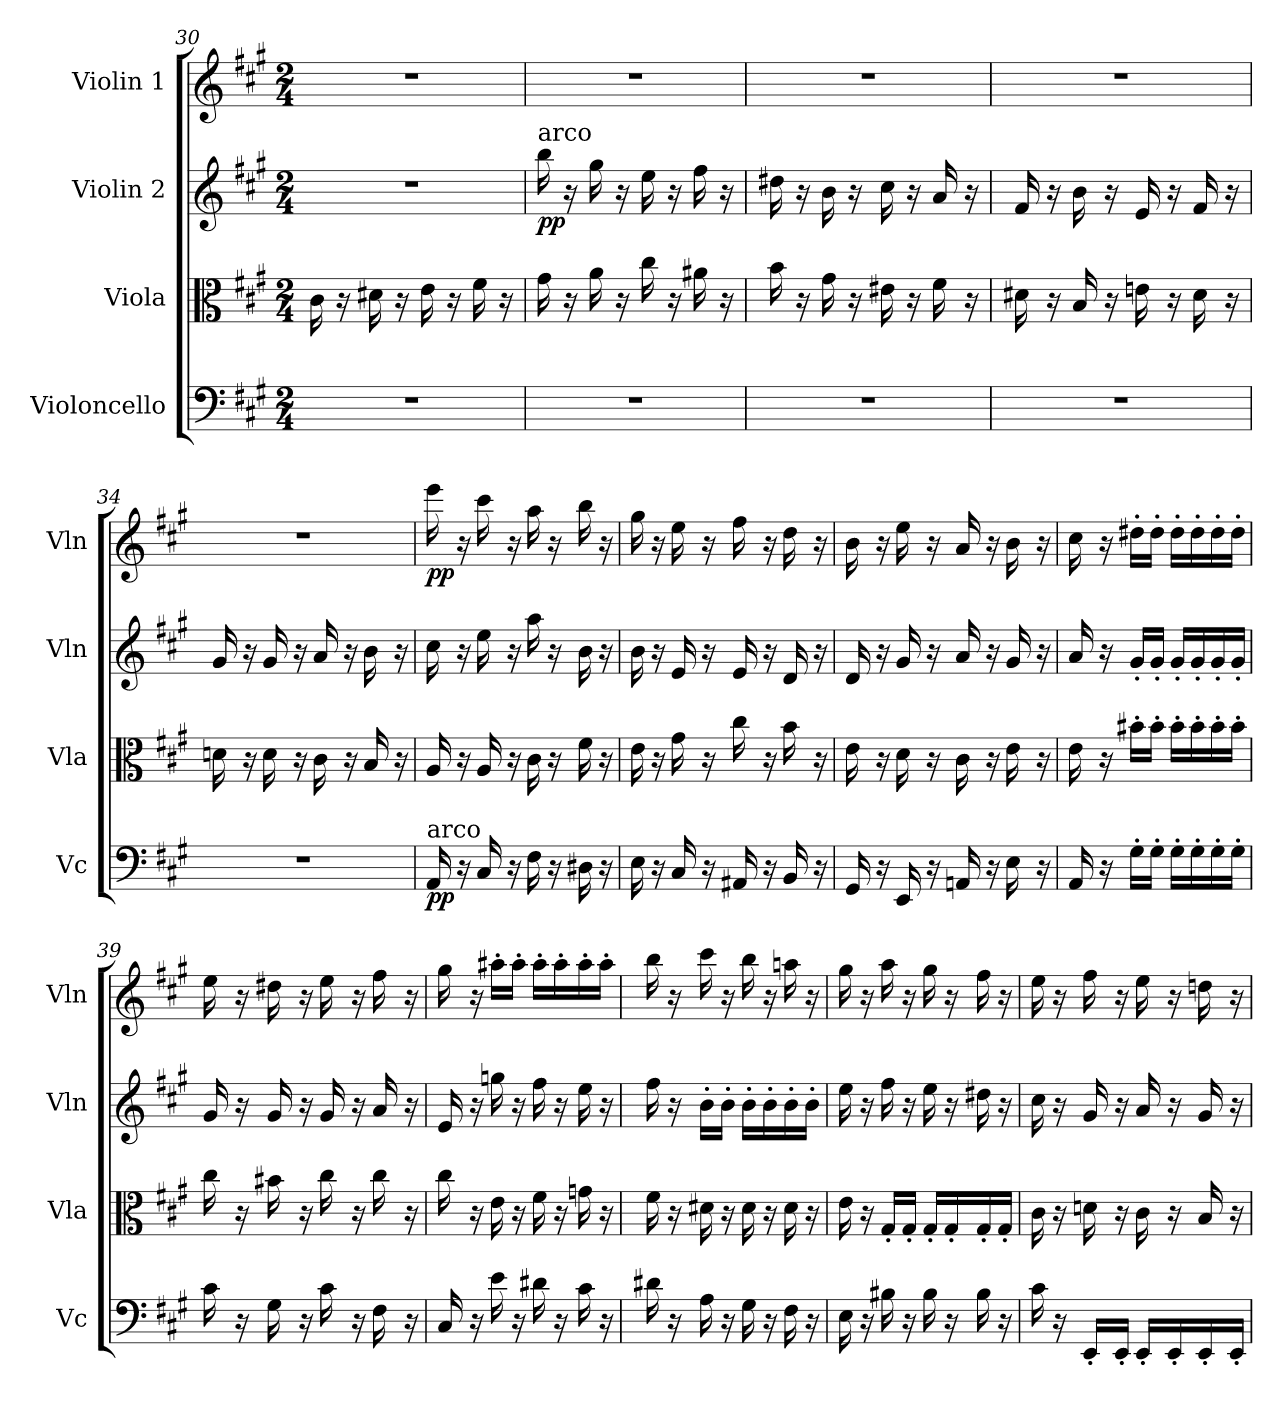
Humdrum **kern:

**kern	**dynam	**kern	**kern	**dynam	**kern	**dynam
*part4	*part4	*part3	*part2	*part2	*part1	*part1
*staff4	*staff4	*staff3	*staff2	*staff2	*staff1	*staff1
*I"Violoncello	*	*I"Viola	*I"Violin 2	*	*I"Violin 1	*
*I'Vc	*	*I'Vla	*I'Vln	*	*I'Vln	*
*clefF4	*	*clefC3	*clefG2	*	*clefG2	*
*k[f#c#g#]	*	*k[f#c#g#]	*k[f#c#g#]	*	*k[f#c#g#]	*
*M2/4	*	*M2/4	*M2/4	*	*M2/4	*
=30	=30	=30	=30	=30	=30	=30
2r	.	16c#\	2r	.	2r	.
.	.	16r	.	.	.	.
.	.	16d#X\	.	.	.	.
.	.	16r	.	.	.	.
.	.	16e\	.	.	.	.
.	.	16r	.	.	.	.
.	.	16f#\	.	.	.	.
.	.	16r	.	.	.	.
!!LO:PB:g=z
=31	=31	=31	=31	=31	=31	=31
!	!	!	!LO:TX:a:t=arco	!	!	!
!	!	!	!	!LO:DY:b	!	!
2r	.	16g#\	16bb\	pp	2r	.
.	.	16r	16r	.	.	.
.	.	16a\	16gg#\	.	.	.
.	.	16r	16r	.	.	.
.	.	16cc#\	16ee\	.	.	.
.	.	16r	16r	.	.	.
.	.	16a#X\	16ff#\	.	.	.
.	.	16r	16r	.	.	.
=32	=32	=32	=32	=32	=32	=32
2r	.	16b\	16dd#X\	.	2r	.
.	.	16r	16r	.	.	.
.	.	16g#\	16b\	.	.	.
.	.	16r	16r	.	.	.
.	.	16e#X\	16cc#\	.	.	.
.	.	16r	16r	.	.	.
.	.	16f#\	16a/	.	.	.
.	.	16r	16r	.	.	.
=33	=33	=33	=33	=33	=33	=33
2r	.	16d#X\	16f#/	.	2r	.
.	.	16r	16r	.	.	.
.	.	16B/	16b\	.	.	.
.	.	16r	16r	.	.	.
.	.	16en\	16e/	.	.	.
.	.	16r	16r	.	.	.
.	.	16d#\	16f#/	.	.	.
.	.	16r	16r	.	.	.
=34	=34	=34	=34	=34	=34	=34
2r	.	16dn\	16g#/	.	2r	.
.	.	16r	16r	.	.	.
.	.	16d\	16g#/	.	.	.
.	.	16r	16r	.	.	.
.	.	16c#\	16a/	.	.	.
.	.	16r	16r	.	.	.
.	.	16B/	16b\	.	.	.
.	.	16r	16r	.	.	.
=35	=35	=35	=35	=35	=35	=35
!LO:TX:a:t=arco	!	!	!	!	!	!
!	!LO:DY:b	!	!	!	!	!LO:DY:b
16AA/	pp	16A/	16cc#\	.	16eee\	pp
16r	.	16r	16r	.	16r	.
16C#/	.	16A/	16ee\	.	16ccc#\	.
16r	.	16r	16r	.	16r	.
16F#\	.	16c#\	16aa\	.	16aa\	.
16r	.	16r	16r	.	16r	.
16D#X\	.	16f#\	16b\	.	16bb\	.
16r	.	16r	16r	.	16r	.
=36	=36	=36	=36	=36	=36	=36
16E\	.	16e\	16b\	.	16gg#\	.
16r	.	16r	16r	.	16r	.
16C#/	.	16g#\	16e/	.	16ee\	.
16r	.	16r	16r	.	16r	.
16AA#X/	.	16cc#\	16e/	.	16ff#\	.
16r	.	16r	16r	.	16r	.
16BB/	.	16b\	16d/	.	16dd\	.
16r	.	16r	16r	.	16r	.
!!LO:LB:g=z
=37	=37	=37	=37	=37	=37	=37
16GG#/	.	16e\	16d/	.	16b\	.
16r	.	16r	16r	.	16r	.
16EE/	.	16d\	16g#/	.	16ee\	.
16r	.	16r	16r	.	16r	.
16AAn/	.	16c#\	16a/	.	16a/	.
16r	.	16r	16r	.	16r	.
16E\	.	16e\	16g#/	.	16b\	.
16r	.	16r	16r	.	16r	.
=38	=38	=38	=38	=38	=38	=38
16AA/	.	16e\	16a/	.	16cc#\	.
16r	.	16r	16r	.	16r	.
16G#'\LL	.	16b#X'\LL	16g#'/LL	.	16dd#X'\LL	.
16G#'\JJ	.	16b#'\JJ	16g#'/JJ	.	16dd#'\JJ	.
16G#'\LL	.	16b#'\LL	16g#'/LL	.	16dd#'\LL	.
16G#'\	.	16b#'\	16g#'/	.	16dd#'\	.
16G#'\	.	16b#'\	16g#'/	.	16dd#'\	.
16G#'\JJ	.	16b#'\JJ	16g#'/JJ	.	16dd#'\JJ	.
!!LO:PB:g=z
=39	=39	=39	=39	=39	=39	=39
16c#\	.	16cc#\	16g#/	.	16ee\	.
16r	.	16r	16r	.	16r	.
16G#\	.	16b#X\	16g#/	.	16dd#X\	.
16r	.	16r	16r	.	16r	.
16c#\	.	16cc#\	16g#/	.	16ee\	.
16r	.	16r	16r	.	16r	.
16F#\	.	16cc#\	16a/	.	16ff#\	.
16r	.	16r	16r	.	16r	.
=40	=40	=40	=40	=40	=40	=40
16C#/	.	16cc#\	16e/	.	16gg#\	.
16r	.	16r	16r	.	16r	.
16e\	.	16e\	16ggn\	.	16aa#X'\LL	.
16r	.	16r	16r	.	16aa#'\JJ	.
16d#X\	.	16f#\	16ff#\	.	16aa#'\LL	.
16r	.	16r	16r	.	16aa#'\	.
16c#\	.	16gn\	16ee\	.	16aa#'\	.
16r	.	16r	16r	.	16aa#'\JJ	.
=41	=41	=41	=41	=41	=41	=41
16d#X\	.	16f#\	16ff#\	.	16bb\	.
16r	.	16r	16r	.	16r	.
16A\	.	16d#X\	16b'\LL	.	16ccc#\	.
16r	.	16r	16b'\JJ	.	16r	.
16G#\	.	16d#\	16b'\LL	.	16bb\	.
16r	.	16r	16b'\	.	16r	.
16F#\	.	16d#\	16b'\	.	16aan\	.
16r	.	16r	16b'\JJ	.	16r	.
=42	=42	=42	=42	=42	=42	=42
16E\	.	16e\	16ee\	.	16gg#\	.
16r	.	16r	16r	.	16r	.
16B#X\	.	16G#'/LL	16ff#\	.	16aa\	.
16r	.	16G#'/JJ	16r	.	16r	.
16B#\	.	16G#'/LL	16ee\	.	16gg#\	.
16r	.	16G#'/	16r	.	16r	.
16B#\	.	16G#'/	16dd#X\	.	16ff#\	.
16r	.	16G#'/JJ	16r	.	16r	.
=43	=43	=43	=43	=43	=43	=43
16c#\	.	16c#\	16cc#\	.	16ee\	.
16r	.	16r	16r	.	16r	.
16EE'/LL	.	16dn\	16g#/	.	16ff#\	.
16EE'/JJ	.	16r	16r	.	16r	.
16EE'/LL	.	16c#\	16a/	.	16ee\	.
16EE'/	.	16r	16r	.	16r	.
16EE'/	.	16B/	16g#/	.	16ddn\	.
16EE'/JJ	.	16r	16r	.	16r	.
=	=	=	=	=	=	=
*-	*-	*-	*-	*-	*-	*-
